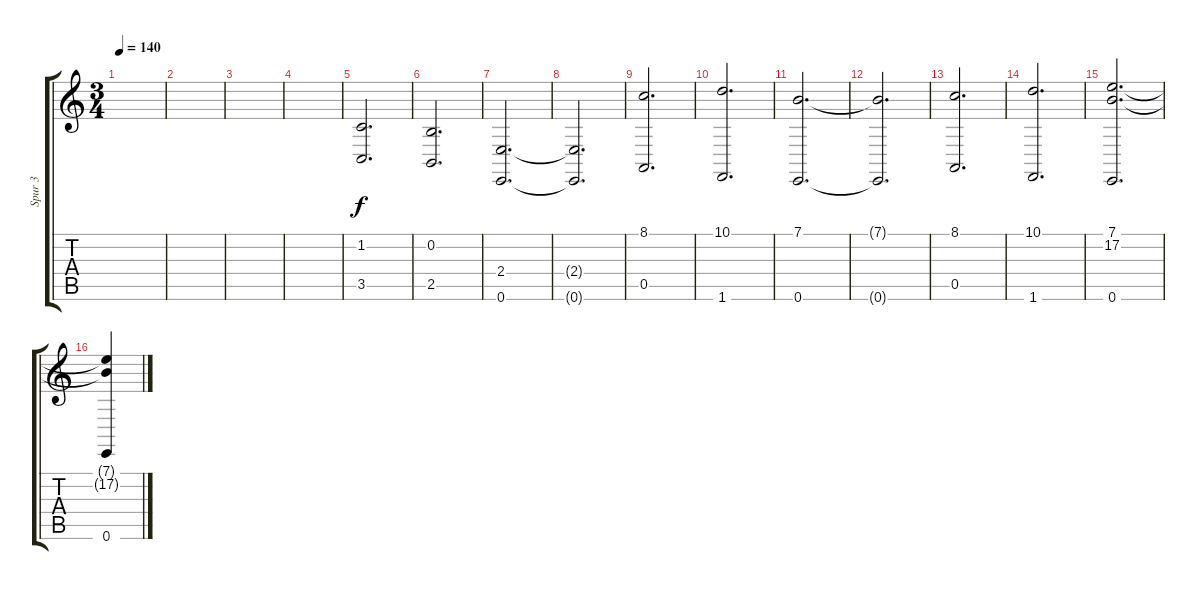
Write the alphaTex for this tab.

\track ("Spur 3" "Spur 3") {instrument stringensemble1}
\staff {score tabs}
\tuning (E4 B3 G3 D3 A2 E2) {hide}
\ts (3 4)
\tempo 140
\clef g2
\ks c
|
|
|
|
(1.2 3.5).2{d} |
(0.2 2.5).2{d} |
(2.4 0.6).2{d} |
(2.4{t} 0.6{t}).2{d} |
(8.1 0.5).2{d} |
(10.1 1.6).2{d} |
(7.1 0.6).2{d} |
(7.1{t} 0.6{t}).2{d} |
(8.1 0.5).2{d} |
(10.1 1.6).2{d} |
(7.1 17.2 0.6).2{d} |
(7.1{t} 17.2{t} 0.6).4
